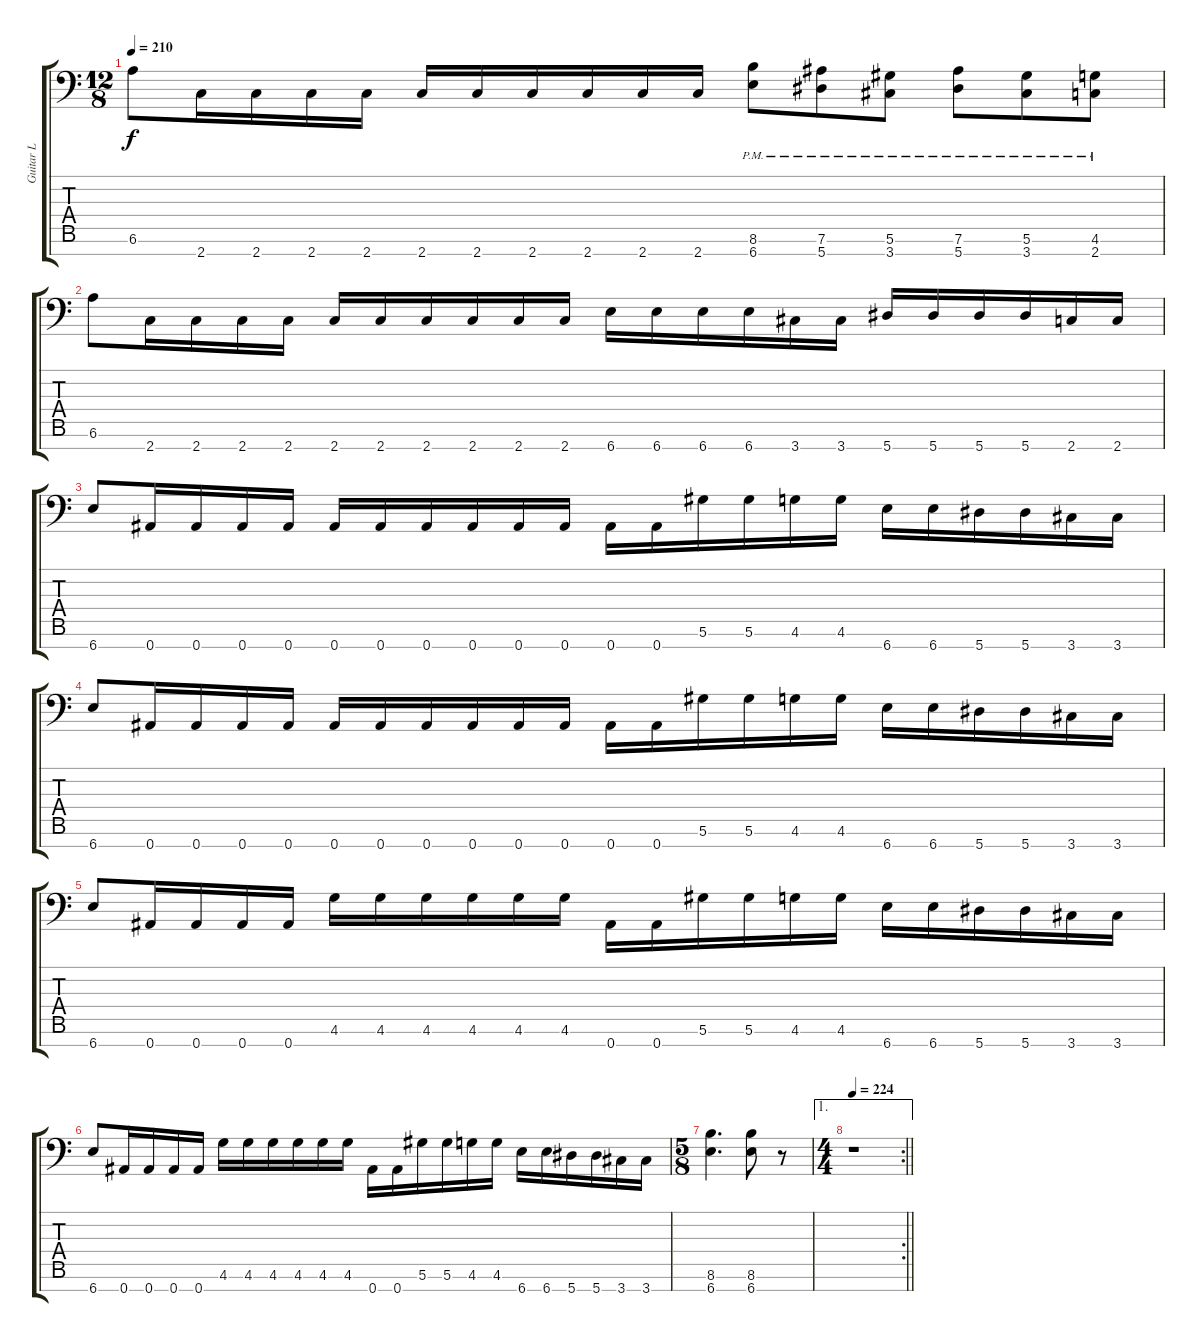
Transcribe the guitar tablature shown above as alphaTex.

\track ("Guitar L" "Guitar L") {instrument distortionguitar}
\staff {score tabs}
\tuning (Eb4 Bb3 Gb3 Db3 Ab2 Eb2 Bb1) {hide}
\ts (12 8)
\tempo 210
\clef f4
\ks c
6.6.8{dy f} 2.7.16 2.7.16 2.7.16 2.7.16 2.7.16 2.7.16 2.7.16 2.7.16 2.7.16 2.7.16 (8.6{pm} 6.7{pm}).8 (7.6{pm} 5.7{pm}).8 (5.6{pm} 3.7{pm}).8 (7.6{pm} 5.7{pm}).8 (5.6{pm} 3.7{pm}).8 (4.6{pm} 2.7{pm}).8 |
6.6.8 2.7.16 2.7.16 2.7.16 2.7.16 2.7.16 2.7.16 2.7.16 2.7.16 2.7.16 2.7.16 6.7.16 6.7.16 6.7.16 6.7.16 3.7.16 3.7.16 5.7.16 5.7.16 5.7.16 5.7.16 2.7.16 2.7.16 |
6.7.8 0.7.16 0.7.16 0.7.16 0.7.16 0.7.16 0.7.16 0.7.16 0.7.16 0.7.16 0.7.16 0.7.16 0.7.16 5.6.16 5.6.16 4.6.16 4.6.16 6.7.16 6.7.16 5.7.16 5.7.16 3.7.16 3.7.16 |
6.7.8 0.7.16 0.7.16 0.7.16 0.7.16 0.7.16 0.7.16 0.7.16 0.7.16 0.7.16 0.7.16 0.7.16 0.7.16 5.6.16 5.6.16 4.6.16 4.6.16 6.7.16 6.7.16 5.7.16 5.7.16 3.7.16 3.7.16 |
6.7.8 0.7.16 0.7.16 0.7.16 0.7.16 4.6.16 4.6.16 4.6.16 4.6.16 4.6.16 4.6.16 0.7.16 0.7.16 5.6.16 5.6.16 4.6.16 4.6.16 6.7.16 6.7.16 5.7.16 5.7.16 3.7.16 3.7.16 |
6.7.8 0.7.16 0.7.16 0.7.16 0.7.16 4.6.16 4.6.16 4.6.16 4.6.16 4.6.16 4.6.16 0.7.16 0.7.16 5.6.16 5.6.16 4.6.16 4.6.16 6.7.16 6.7.16 5.7.16 5.7.16 3.7.16 3.7.16 |
\ts (5 8)
(8.6 6.7).4{d} (8.6 6.7).8 r.8 |
\ae 1
\rc 2
\ts (4 4)
\tempo 224
\barLineRight lightlight
r.1
